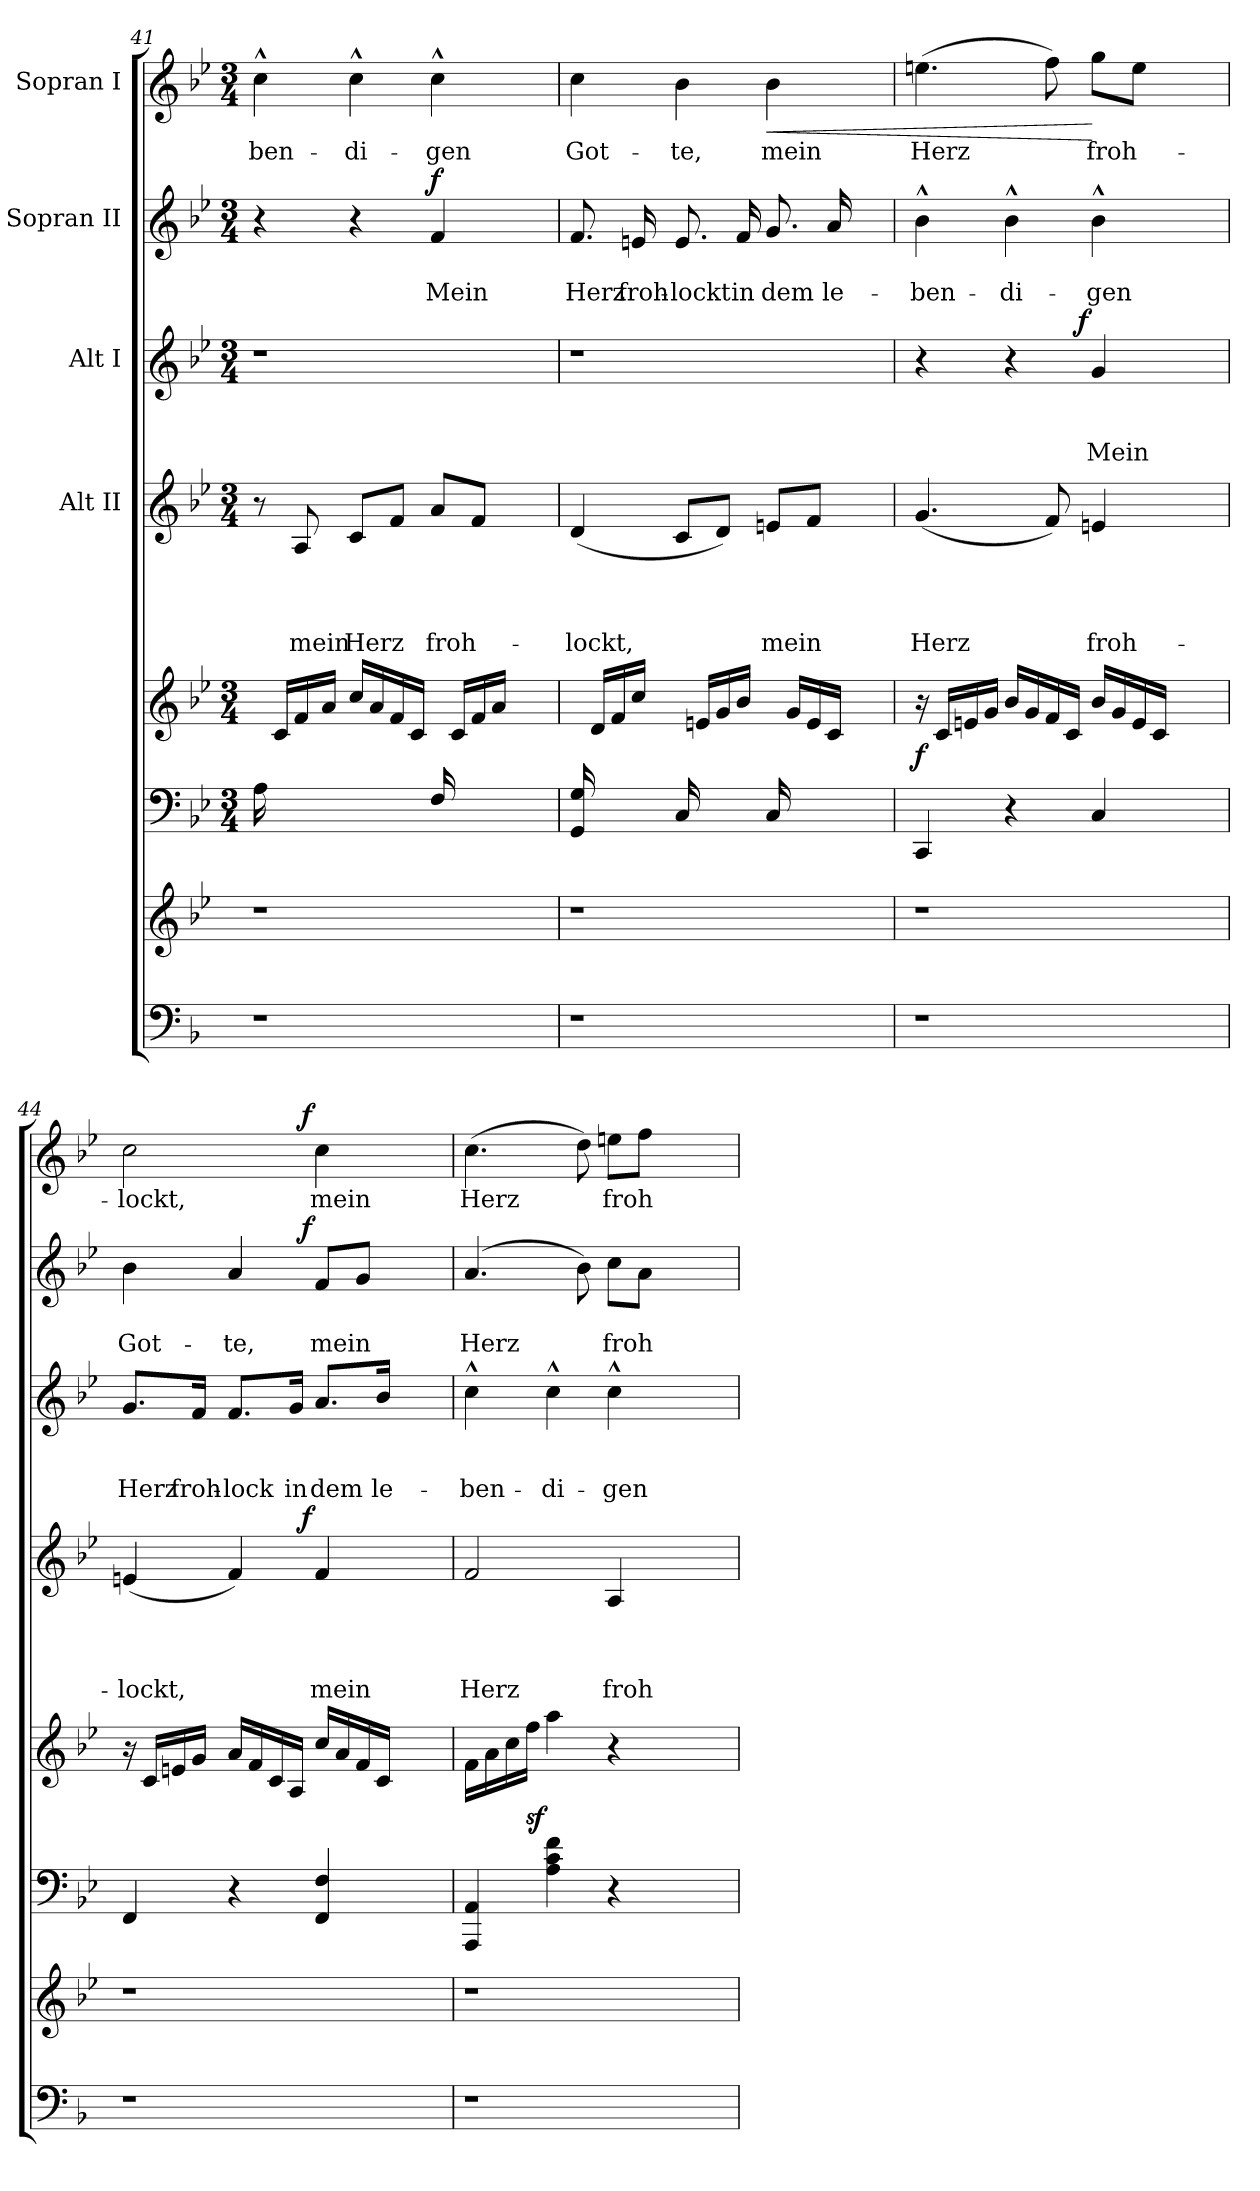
**kern	**kern	**kern	**dynam	**kern	**dynam	**kern	**text	**text	**text	**text	**dynam	**kern	**text	**text	**text	**dynam	**kern	**text	**text	**dynam	**kern	**text	**dynam
*part8	*part7	*part6	*part6	*part5	*part5	*part4	*part4	*part4	*part4	*part4	*part4	*part3	*part3	*part3	*part3	*part3	*part2	*part2	*part2	*part2	*part1	*part1	*part1
*staff8	*staff7	*staff6	*staff6	*staff5	*staff5	*staff4	*staff4	*staff4	*staff4	*staff4	*staff4	*staff3	*staff3	*staff3	*staff3	*staff3	*staff2	*staff2	*staff2	*staff2	*staff1	*staff1	*staff1
*	*	*	*	*	*	*I"Alt II	*	*	*	*	*	*I"Alt I	*	*	*	*	*I"Sopran II	*	*	*	*I"Sopran I	*	*
*clefF4	*clefG2	*clefF4	*	*clefG2	*	*clefG2	*	*	*	*	*	*clefG2	*	*	*	*	*clefG2	*	*	*	*clefG2	*	*
*k[b-]	*k[b-e-]	*k[b-e-]	*	*k[b-e-]	*	*k[b-e-]	*	*	*	*	*	*k[b-e-]	*	*	*	*	*k[b-e-]	*	*	*	*k[b-e-]	*	*
*F:	*B-:	*B-:	*	*B-:	*	*B-:	*	*	*	*	*	*B-:	*	*	*	*	*B-:	*	*	*	*B-:	*	*
*	*	*M3/4	*	*M3/4	*	*M3/4	*	*	*	*	*	*M3/4	*	*	*	*	*M3/4	*	*	*	*M3/4	*	*
=41	=41	=41	=41	=41	=41	=41	=41	=41	=41	=41	=41	=41	=41	=41	=41	=41	=41	=41	=41	=41	=41	=41	=41
!	!	!	!	!	!	!	!	!	!	!	!	!LO:N:vis=1	!	!	!	!	!	!	!	!	!	!LO:LY:b	!
1r	1r	16A\	.	16ryy	.	8r	.	.	.	.	.	2.r	.	.	.	.	4r	.	.	.	4cc^^>\	-ben-	.
.	.	4..ryy	.	16c/LL	.	.	.	.	.	.	.	.	.	.	.	.	.	.	.	.	.	.	.
!	!	!	!	!	!	!	!	!	!	!LO:LY:b	!	!	!	!	!	!	!	!	!	!	!	!	!
.	.	.	.	16f/	.	8A/	.	.	.	mein	.	.	.	.	.	.	.	.	.	.	.	.	.
.	.	.	.	16a/JJ	.	.	.	.	.	.	.	.	.	.	.	.	.	.	.	.	.	.	.
!	!	!	!	!	!	!	!	!	!	!LO:LY:b	!	!	!	!	!	!	!	!	!	!	!	!LO:LY:b	!
.	.	.	.	16cc/LL	.	8c/L	.	.	.	Herz	.	.	.	.	.	.	4r	.	.	.	4cc^^>\	-di-	.
.	.	.	.	16a/	.	.	.	.	.	.	.	.	.	.	.	.	.	.	.	.	.	.	.
.	.	.	.	16f/	.	8f/J	.	.	.	.	.	.	.	.	.	.	.	.	.	.	.	.	.
.	.	.	.	16c/JJ	.	.	.	.	.	.	.	.	.	.	.	.	.	.	.	.	.	.	.
!	!	!	!	!	!	!	!	!	!	!LO:LY:b	!	!	!	!	!	!	!	!	!LO:LY:b	!LO:DY:a	!	!LO:LY:b	!
.	.	16F/	.	16ryy	.	8a/L	.	.	.	froh-	.	.	.	.	.	.	4f/	.	Mein	f	4cc^^>\	-gen	.
.	.	4..ryy	.	16c/LL	.	.	.	.	.	.	.	.	.	.	.	.	.	.	.	.	.	.	.
.	.	.	.	16f/	.	8f/J	.	.	.	.	.	.	.	.	.	.	.	.	.	.	.	.	.
.	.	.	.	16a/JJ	.	.	.	.	.	.	.	.	.	.	.	.	.	.	.	.	.	.	.
.	.	.	.	4ryy	.	4ryy	.	.	.	.	.	4ryy	.	.	.	.	4ryy	.	.	.	4ryy	.	.
!!LO:LB:g=z
=42	=42	=42	=42	=42	=42	=42	=42	=42	=42	=42	=42	=42	=42	=42	=42	=42	=42	=42	=42	=42	=42	=42	=42
!	!	!	!	!	!	!	!	!	!	!LO:LY:b	!	!LO:N:vis=1	!	!	!	!	!	!	!LO:LY:b	!	!	!LO:LY:b	!
1r	1r	16GG/ 16G/	.	16ryy	.	(<4d/	.	.	.	-lockt,	.	2.r	.	.	.	.	8.f/	.	Herz	.	4cc\	Got-	.
.	.	8.ryy	.	16d/LL	.	.	.	.	.	.	.	.	.	.	.	.	.	.	.	.	.	.	.
.	.	.	.	16f/	.	.	.	.	.	.	.	.	.	.	.	.	.	.	.	.	.	.	.
!	!	!	!	!	!	!	!	!	!	!	!	!	!	!	!	!	!	!	!LO:LY:b	!	!	!	!
.	.	.	.	16cc/JJ	.	.	.	.	.	.	.	.	.	.	.	.	16en/	.	froh-	.	.	.	.
!	!	!	!	!	!	!	!	!	!	!	!	!	!	!	!	!	!	!	!LO:LY:b	!	!	!LO:LY:b	!
.	.	16C/	.	16ryy	.	8c/L	.	.	.	.	.	.	.	.	.	.	8.e/	.	-lockt	.	4b-\	-te,	.
.	.	8.ryy	.	16en/LL	.	.	.	.	.	.	.	.	.	.	.	.	.	.	.	.	.	.	.
.	.	.	.	16g/	.	8d/J)	.	.	.	.	.	.	.	.	.	.	.	.	.	.	.	.	.
!	!	!	!	!	!	!	!	!	!	!	!	!	!	!	!	!	!	!	!LO:LY:b	!	!	!	!
.	.	.	.	16b-/JJ	.	.	.	.	.	.	.	.	.	.	.	.	16f/	.	in	.	.	.	.
!	!	!	!	!	!	!	!	!	!	!LO:LY:b	!	!	!	!	!	!	!	!	!LO:LY:b	!	!	!LO:LY:b	!LO:HP:b
.	.	16C/	.	16ryy	.	8en/L	.	.	.	mein	.	.	.	.	.	.	8.g/	.	dem	.	4b-\	mein	<
.	.	4..ryy	.	16g/LL	.	.	.	.	.	.	.	.	.	.	.	.	.	.	.	.	.	.	.
.	.	.	.	16e/	.	8f/J	.	.	.	.	.	.	.	.	.	.	.	.	.	.	.	.	.
!	!	!	!	!	!	!	!	!	!	!	!	!	!	!	!	!	!	!	!LO:LY:b	!	!	!	!
.	.	.	.	16c/JJ	.	.	.	.	.	.	.	.	.	.	.	.	16a/	.	le-	.	.	.	.
.	.	.	.	4ryy	.	4ryy	.	.	.	.	.	4ryy	.	.	.	.	4ryy	.	.	.	4ryy	.	.
=43	=43	=43	=43	=43	=43	=43	=43	=43	=43	=43	=43	=43	=43	=43	=43	=43	=43	=43	=43	=43	=43	=43	=43
!	!	!	!	!	!LO:DY:b	!	!	!	!	!LO:LY:b	!	!	!	!	!	!	!	!	!LO:LY:b	!	!	!LO:LY:b	!
*	*	*	*	*	*	*	*	*	*	*	*	*^	*	*	*	*	*	*	*	*	*	*	*
1r	1r	4CC/	.	16ra	f	(<4.g/	.	.	.	Herz	.	4r	4...ryy	.	.	.	.	4b-^^>\	.	-ben-	.	(>4.een\	Herz	.
.	.	.	.	16c/LL	.	.	.	.	.	.	.	.	.	.	.	.	.	.	.	.	.	.	.	.
.	.	.	.	16en/	.	.	.	.	.	.	.	.	.	.	.	.	.	.	.	.	.	.	.	.
.	.	.	.	16g/JJ	.	.	.	.	.	.	.	.	.	.	.	.	.	.	.	.	.	.	.	.
!	!	!	!	!	!	!	!	!	!	!	!	!	!	!	!	!	!	!	!	!LO:LY:b	!	!	!	!
.	.	4r	.	16b-/LL	.	.	.	.	.	.	.	4r	.	.	.	.	.	4b-^^>\	.	-di-	.	.	.	.
.	.	.	.	16g/	.	.	.	.	.	.	.	.	.	.	.	.	.	.	.	.	.	.	.	.
.	.	.	.	16f/	.	8f/)	.	.	.	.	.	.	.	.	.	.	.	.	.	.	.	8ff\)	.	.
.	.	.	.	16c/JJ	.	.	.	.	.	.	.	.	.	.	.	.	.	.	.	.	.	.	.	.
!	!	!	!	!	!	!	!	!	!	!	!	!	!	!	!	!	!LO:DY:a	!	!	!	!	!	!	!
.	.	.	.	.	.	.	.	.	.	.	.	.	2ryy	.	.	.	f	.	.	.	.	.	.	.
!	!	!	!	!	!	!	!	!	!	!LO:LY:b	!	!	!	!	!	!LO:LY:b	!	!	!	!LO:LY:b	!	!	!LO:LY:b	!
.	.	4C/	.	16b-/LL	.	4en/	.	.	.	froh-	.	4g/	.	.	.	Mein	.	4b-^^>\	.	-gen	.	8gg\L	froh-	[
.	.	.	.	16g/	.	.	.	.	.	.	.	.	.	.	.	.	.	.	.	.	.	.	.	.
.	.	.	.	16e/	.	.	.	.	.	.	.	.	.	.	.	.	.	.	.	.	.	8ee\J	.	.
.	.	.	.	16c/JJ	.	.	.	.	.	.	.	.	.	.	.	.	.	.	.	.	.	.	.	.
.	.	4ryy	.	4ryy	.	4ryy	.	.	.	.	.	4ryy	.	.	.	.	.	4ryy	.	.	.	4ryy	.	.
.	.	.	.	.	.	.	.	.	.	.	.	.	32ryy	.	.	.	.	.	.	.	.	.	.	.
=44	=44	=44	=44	=44	=44	=44	=44	=44	=44	=44	=44	=44	=44	=44	=44	=44	=44	=44	=44	=44	=44	=44	=44	=44
!	!	!	!	!	!	!	!	!	!	!LO:LY:b	!	!	!	!	!	!LO:LY:b	!	!	!	!LO:LY:b	!	!	!LO:LY:b	!
*	*	*	*	*	*	*^	*	*	*	*	*	*v	*v	*	*	*	*	*^	*	*	*	*^	*	*
1r	1r	4FF/	.	16ra	.	(<4en/	4...ryy	.	.	.	-lockt,	.	8.g/L	.	.	Herz	.	4b-\	4...ryy	.	Got-	.	2cc\	4...ryy	-lockt,	.
.	.	.	.	16c/LL	.	.	.	.	.	.	.	.	.	.	.	.	.	.	.	.	.	.	.	.	.	.
.	.	.	.	16en/	.	.	.	.	.	.	.	.	.	.	.	.	.	.	.	.	.	.	.	.	.	.
!	!	!	!	!	!	!	!	!	!	!	!	!	!	!	!	!LO:LY:b	!	!	!	!	!	!	!	!	!	!
.	.	.	.	16g/JJ	.	.	.	.	.	.	.	.	16f/Jk	.	.	froh-	.	.	.	.	.	.	.	.	.	.
!	!	!	!	!	!	!	!	!	!	!	!	!	!	!	!	!LO:LY:b	!	!	!	!	!LO:LY:b	!	!	!	!	!
.	.	4r	.	16a/LL	.	4f/)	.	.	.	.	.	.	8.f/L	.	.	-lock	.	4a/	.	.	-te,	.	.	.	.	.
.	.	.	.	16f/	.	.	.	.	.	.	.	.	.	.	.	.	.	.	.	.	.	.	.	.	.	.
.	.	.	.	16c/	.	.	.	.	.	.	.	.	.	.	.	.	.	.	.	.	.	.	.	.	.	.
!	!	!	!	!	!	!	!	!	!	!	!	!	!	!	!	!LO:LY:b	!	!	!	!	!	!	!	!	!	!
.	.	.	.	16A/JJ	.	.	.	.	.	.	.	.	16g/Jk	.	.	in	.	.	.	.	.	.	.	.	.	.
!	!	!	!	!	!	!	!	!	!	!	!	!LO:DY:a	!	!	!	!	!	!	!	!	!	!LO:DY:a	!	!	!	!LO:DY:a
.	.	.	.	.	.	.	2ryy	.	.	.	.	f	.	.	.	.	.	.	2ryy	.	.	f	.	2ryy	.	f
!	!	!	!	!	!	!	!	!	!	!	!LO:LY:b	!	!	!	!	!LO:LY:b	!	!	!	!	!LO:LY:b	!	!	!	!LO:LY:b	!
.	.	4FF/ 4F/	.	16cc/LL	.	4f/	.	.	.	.	mein	.	8.a/L	.	.	dem	.	8f/L	.	.	mein	.	4cc\	.	mein	.
.	.	.	.	16a/	.	.	.	.	.	.	.	.	.	.	.	.	.	.	.	.	.	.	.	.	.	.
.	.	.	.	16f/	.	.	.	.	.	.	.	.	.	.	.	.	.	8g/J	.	.	.	.	.	.	.	.
!	!	!	!	!	!	!	!	!	!	!	!	!	!	!	!	!LO:LY:b	!	!	!	!	!	!	!	!	!	!
.	.	.	.	16c/JJ	.	.	.	.	.	.	.	.	16b-/Jk	.	.	le-	.	.	.	.	.	.	.	.	.	.
.	.	4ryy	.	4ryy	.	4ryy	.	.	.	.	.	.	4ryy	.	.	.	.	4ryy	.	.	.	.	4ryy	.	.	.
.	.	.	.	.	.	.	32ryy	.	.	.	.	.	.	.	.	.	.	.	32ryy	.	.	.	.	32ryy	.	.
=45	=45	=45	=45	=45	=45	=45	=45	=45	=45	=45	=45	=45	=45	=45	=45	=45	=45	=45	=45	=45	=45	=45	=45	=45	=45	=45
!	!	!	!	!	!	!	!	!	!	!	!LO:LY:b	!	!	!	!	!LO:LY:b	!	!	!	!	!LO:LY:b	!	!	!	!LO:LY:b	!
*	*	*	*	*	*	*	*	*	*	*	*	*	*	*	*	*	*	*v	*v	*	*	*	*	*	*	*
*	*	*^	*	*	*	*v	*v	*	*	*	*	*	*	*	*	*	*	*	*	*	*	*v	*v	*	*
1r	1r	4AAA/ 4AA/	8.ryy	.	16f\LL	.	2f/	.	.	.	Herz	.	4cc^^>\	.	.	-ben-	.	(4.a/	.	Herz	.	(>4.cc\	Herz	.
.	.	.	.	.	16a\	.	.	.	.	.	.	.	.	.	.	.	.	.	.	.	.	.	.	.
.	.	.	.	.	16cc\	.	.	.	.	.	.	.	.	.	.	.	.	.	.	.	.	.	.	.
!	!	!	!	!LO:DY:a	!	!	!	!	!	!	!	!	!	!	!	!	!	!	!	!	!	!	!	!
.	.	.	2ryy	sf	16ff\JJ	.	.	.	.	.	.	.	.	.	.	.	.	.	.	.	.	.	.	.
!	!	!	!	!	!	!	!	!	!	!	!	!	!	!	!	!LO:LY:b	!	!	!	!	!	!	!	!
.	.	4A\ 4c\ 4f\	.	.	4aa\	.	.	.	.	.	.	.	4cc^^>\	.	.	-di-	.	.	.	.	.	.	.	.
.	.	.	.	.	.	.	.	.	.	.	.	.	.	.	.	.	.	8b-\)	.	.	.	8dd\)	.	.
!	!	!	!	!	!	!	!	!	!	!	!LO:LY:b	!	!	!	!	!LO:LY:b	!	!	!	!LO:LY:b	!	!	!LO:LY:b	!
.	.	4r	.	.	4r	.	4A/	.	.	.	froh-	.	4cc^^>\	.	.	-gen	.	8cc\L	.	froh	.	8een\L	froh	.
.	.	.	.	.	.	.	.	.	.	.	.	.	.	.	.	.	.	8a\J	.	.	.	8ff\J	.	.
.	.	.	4ryy	.	.	.	.	.	.	.	.	.	.	.	.	.	.	.	.	.	.	.	.	.
.	.	4ryy	.	.	4ryy	.	4ryy	.	.	.	.	.	4ryy	.	.	.	.	4ryy	.	.	.	4ryy	.	.
.	.	.	16ryy	.	.	.	.	.	.	.	.	.	.	.	.	.	.	.	.	.	.	.	.	.
*	*	*v	*v	*	*	*	*	*	*	*	*	*	*	*	*	*	*	*	*	*	*	*	*	*
=	=	=	=	=	=	=	=	=	=	=	=	=	=	=	=	=	=	=	=	=	=	=	=
*-	*-	*-	*-	*-	*-	*-	*-	*-	*-	*-	*-	*-	*-	*-	*-	*-	*-	*-	*-	*-	*-	*-	*-
